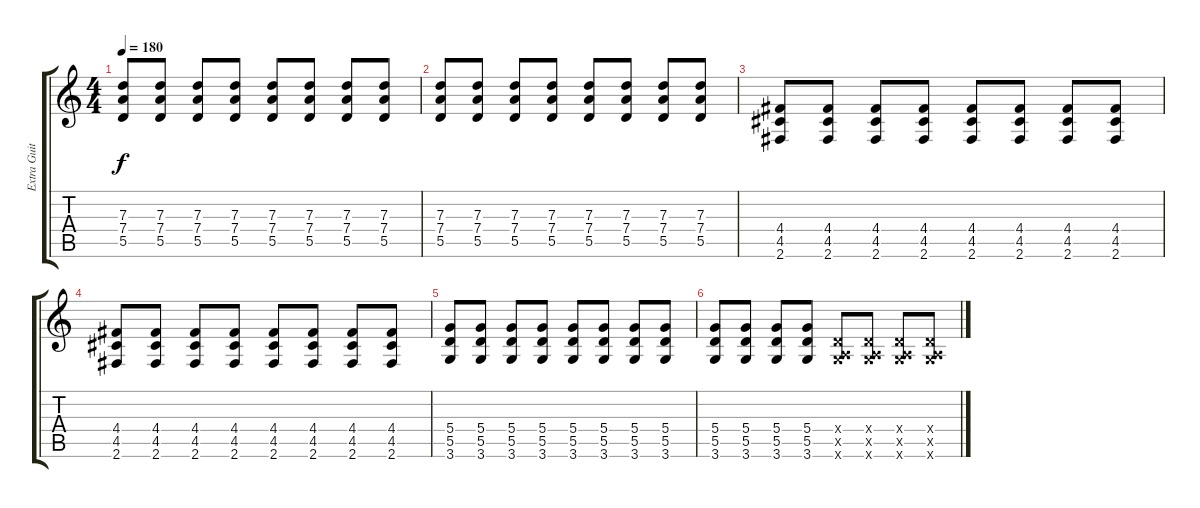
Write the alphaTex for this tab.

\track ("Extra Guitar" "Extra Guit") {instrument distortionguitar}
\staff {score tabs}
\tuning (E4 B3 G3 D3 A2 E2) {hide}
\ts (4 4)
\tempo 180
\clef g2
\ks c
(7.3 7.4 5.5).8{dy f} (7.3 7.4 5.5).8 (7.3 7.4 5.5).8 (7.3 7.4 5.5).8 (7.3 7.4 5.5).8 (7.3 7.4 5.5).8 (7.3 7.4 5.5).8 (7.3 7.4 5.5).8 |
(7.3 7.4 5.5).8 (7.3 7.4 5.5).8 (7.3 7.4 5.5).8 (7.3 7.4 5.5).8 (7.3 7.4 5.5).8 (7.3 7.4 5.5).8 (7.3 7.4 5.5).8 (7.3 7.4 5.5).8 |
(4.4 4.5 2.6).8 (4.4 4.5 2.6).8 (4.4 4.5 2.6).8 (4.4 4.5 2.6).8 (4.4 4.5 2.6).8 (4.4 4.5 2.6).8 (4.4 4.5 2.6).8 (4.4 4.5 2.6).8 |
(4.4 4.5 2.6).8 (4.4 4.5 2.6).8 (4.4 4.5 2.6).8 (4.4 4.5 2.6).8 (4.4 4.5 2.6).8 (4.4 4.5 2.6).8 (4.4 4.5 2.6).8 (4.4 4.5 2.6).8 |
(5.4 5.5 3.6).8 (5.4 5.5 3.6).8 (5.4 5.5 3.6).8 (5.4 5.5 3.6).8 (5.4 5.5 3.6).8 (5.4 5.5 3.6).8 (5.4 5.5 3.6).8 (5.4 5.5 3.6).8 |
(5.4 5.5 3.6).8 (5.4 5.5 3.6).8 (5.4 5.5 3.6).8 (5.4 5.5 3.6).8 (0.4{x} 0.5{x} 3.6{x}).8 (0.4{x} 0.5{x} 3.6{x}).8 (0.4{x} 0.5{x} 3.6{x}).8 (0.4{x} 0.5{x} 3.6{x}).8
